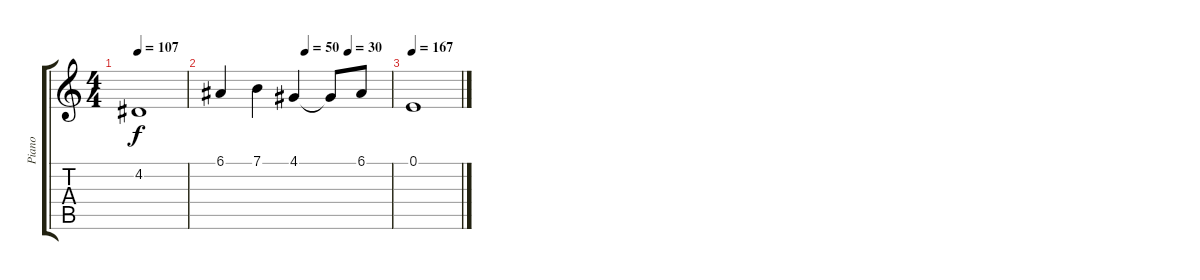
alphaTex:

\track ("Piano" "Piano") {instrument acousticgrandpiano}
\staff {score tabs}
\tuning (E4 B3 G3 D3 A2 E2) {hide}
\ts (4 4)
\tempo 107
\clef g2
\ks c
4.2.1{dy f} |
\tempo (50 0.5)
\tempo (30 0.75)
6.1.4 7.1.4 4.1.4 4.1{t}.8 6.1.8 |
\tempo 167
0.1.1
